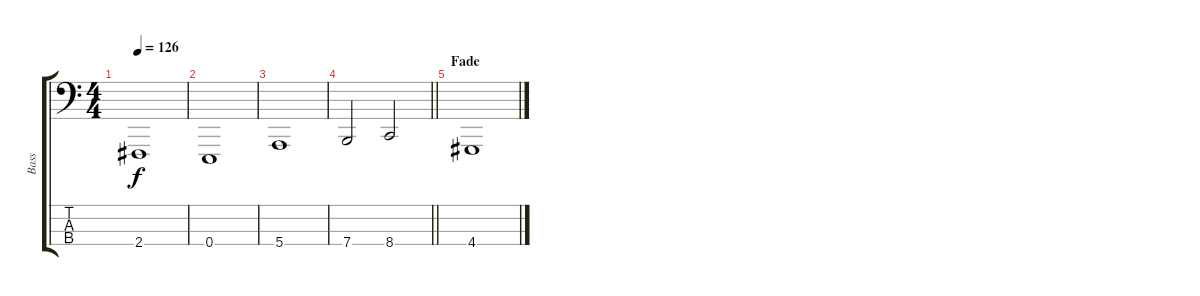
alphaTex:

\track ("Bass" "Bass") {instrument flute}
\staff {score tabs}
\tuning (G2 D2 A1 E1) {hide}
\ts (4 4)
\tempo 126
\clef f4
\ks c
2.4.1{dy f} |
0.4.1 |
5.4.1 |
\barLineRight lightlight
7.4.2 8.4.2 |
\section ("" "Fade")
4.4.1
